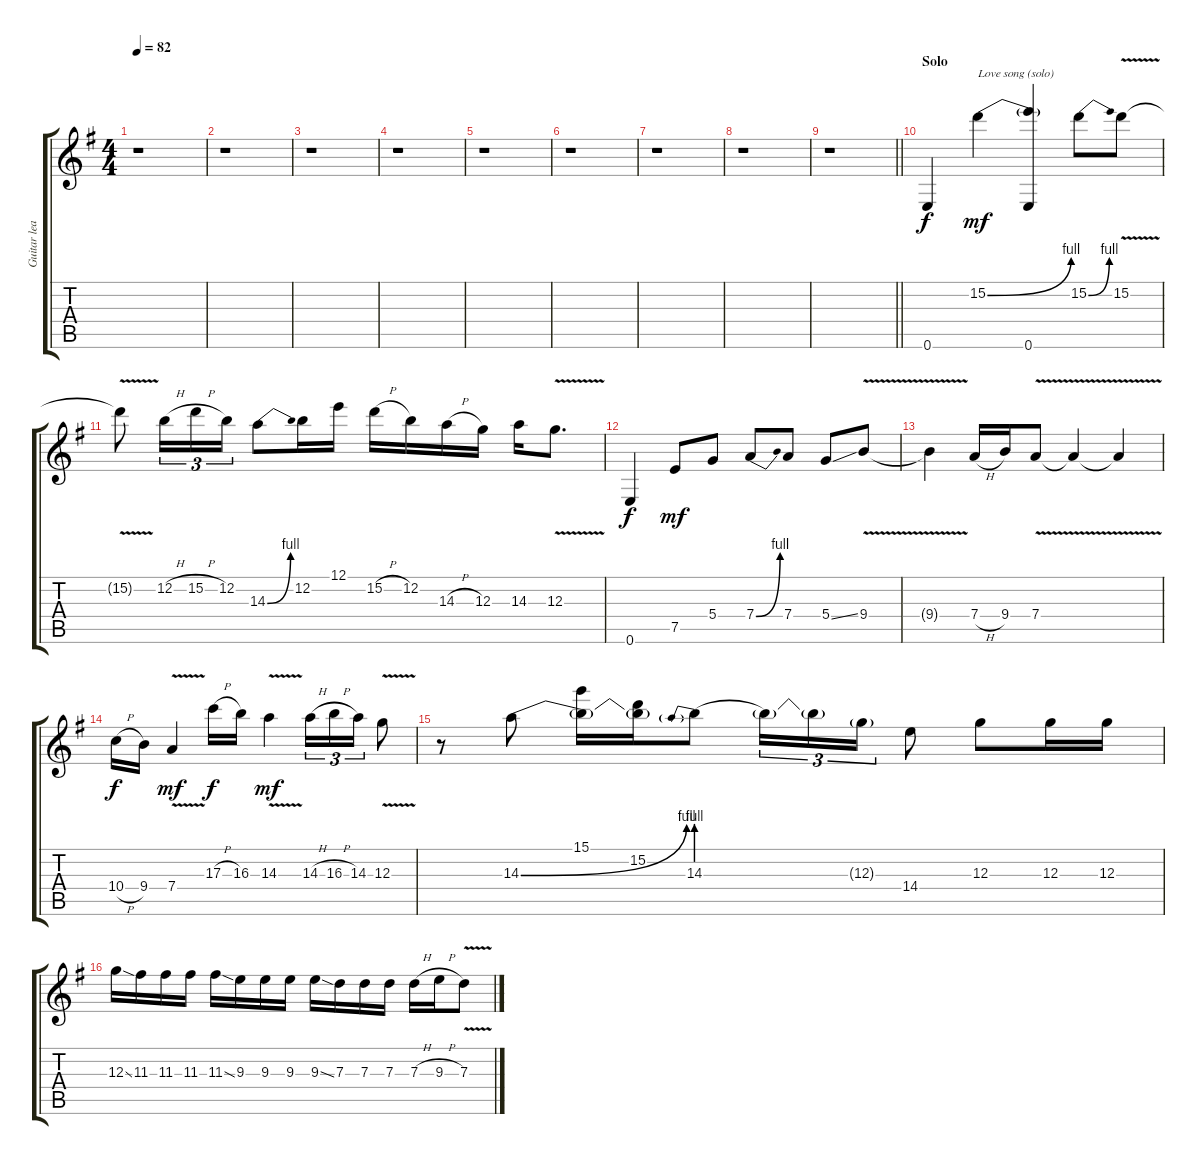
\track ("Guitar lead" "Guitar lea") {solo instrument overdrivenguitar}
\staff {score tabs}
\tuning (E4 B3 G3 D3 A2 E2) {hide}
\ts (4 4)
\tempo 82
\clef g2
\ks eminor
r.1{dy mf} |
r.1 |
r.1 |
r.1 |
r.1 |
r.1 |
r.1 |
r.1 |
\barLineRight lightlight
r.1 |
\section ("" "Solo")
0.6.4{dy f} 15.2{be (bend 0 0 60 4)}.4{txt "Love song (solo)" dy mf} (15.2{t} 0.6).4 15.2{be (bend 0 0 60 4)}.8 15.2{v}.8 |
15.2{v t}.8 12.2{h}.16{tu (3 2)} 15.2{h}.16{tu (3 2)} 12.2.16{tu (3 2)} 14.3{be (bend 0 0 60 4)}.8 12.2.16 12.1.16 15.2{h}.16 12.2.16 14.3{h}.16 12.3.16 14.3.16 12.3{v}.8{d} |
0.6.4{dy f} 7.5.8{dy mf} 5.4.8 7.4{be (bend 0 0 60 4)}.8 7.4.8 5.4{ss}.8 9.4{v}.8 |
9.4{v t}.4 7.4{h}.16 9.4.16 7.4{v}.8 7.4{v t}.4 7.4{t}.4 |
10.4{h}.16{dy f} 9.4.16 7.4{v}.4{dy mf} 17.3{h}.16{dy f} 16.3.16 14.3{v}.4{dy mf} 14.3{h}.16{tu (3 2)} 16.3{h}.16{tu (3 2)} 14.3.16{tu (3 2)} 12.3{v}.8 |
r.8 14.3{be (bend 0 0 60 4)}.8 (15.1 14.3{t}).16 (15.2 14.3{t}).16 14.3{be (prebend 0 4 60 4)}.8 14.3{t}.16{tu (3 2)} 14.3{t}.16{tu (3 2)} 12.3{g}.16{tu (3 2)} 14.4.8 12.3.8 12.3.16 12.3.16 |
12.3{ss}.16 11.3.16 11.3.16 11.3.16 11.3{ss}.16 9.3.16 9.3.16 9.3.16 9.3{ss}.16 7.3.16 7.3.16 7.3.16 7.3{h}.16 9.3{h}.16 7.3{v}.8
